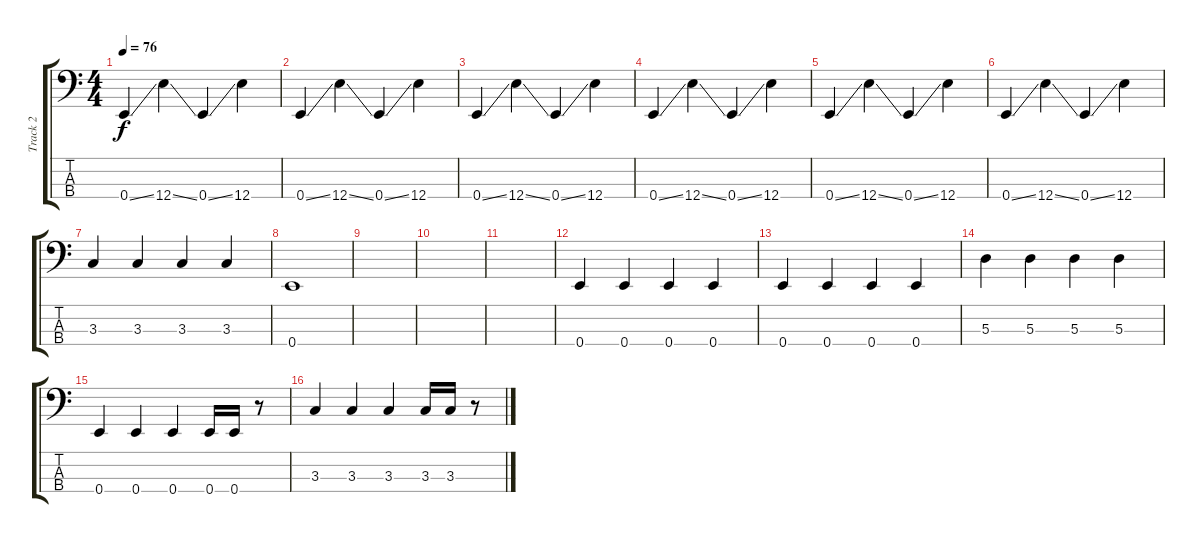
\track ("Track 2" "Track 2") {instrument electricbassfinger}
\staff {score tabs}
\tuning (G2 D2 A1 E1) {hide}
\ts (4 4)
\tempo 76
\clef f4
\ks c
0.4{ss}.4{dy f} 12.4{ss}.4 0.4{ss}.4 12.4.4 |
0.4{ss}.4 12.4{ss}.4 0.4{ss}.4 12.4.4 |
0.4{ss}.4 12.4{ss}.4 0.4{ss}.4 12.4.4 |
0.4{ss}.4 12.4{ss}.4 0.4{ss}.4 12.4.4 |
0.4{ss}.4 12.4{ss}.4 0.4{ss}.4 12.4.4 |
0.4{ss}.4 12.4{ss}.4 0.4{ss}.4 12.4.4 |
3.3.4 3.3.4 3.3.4 3.3.4 |
0.4.1 |
|
|
|
0.4.4 0.4.4 0.4.4 0.4.4 |
0.4.4 0.4.4 0.4.4 0.4.4 |
5.3.4 5.3.4 5.3.4 5.3.4 |
0.4.4 0.4.4 0.4.4 0.4.16 0.4.16 r.8 |
3.3.4 3.3.4 3.3.4 3.3.16 3.3.16 r.8
